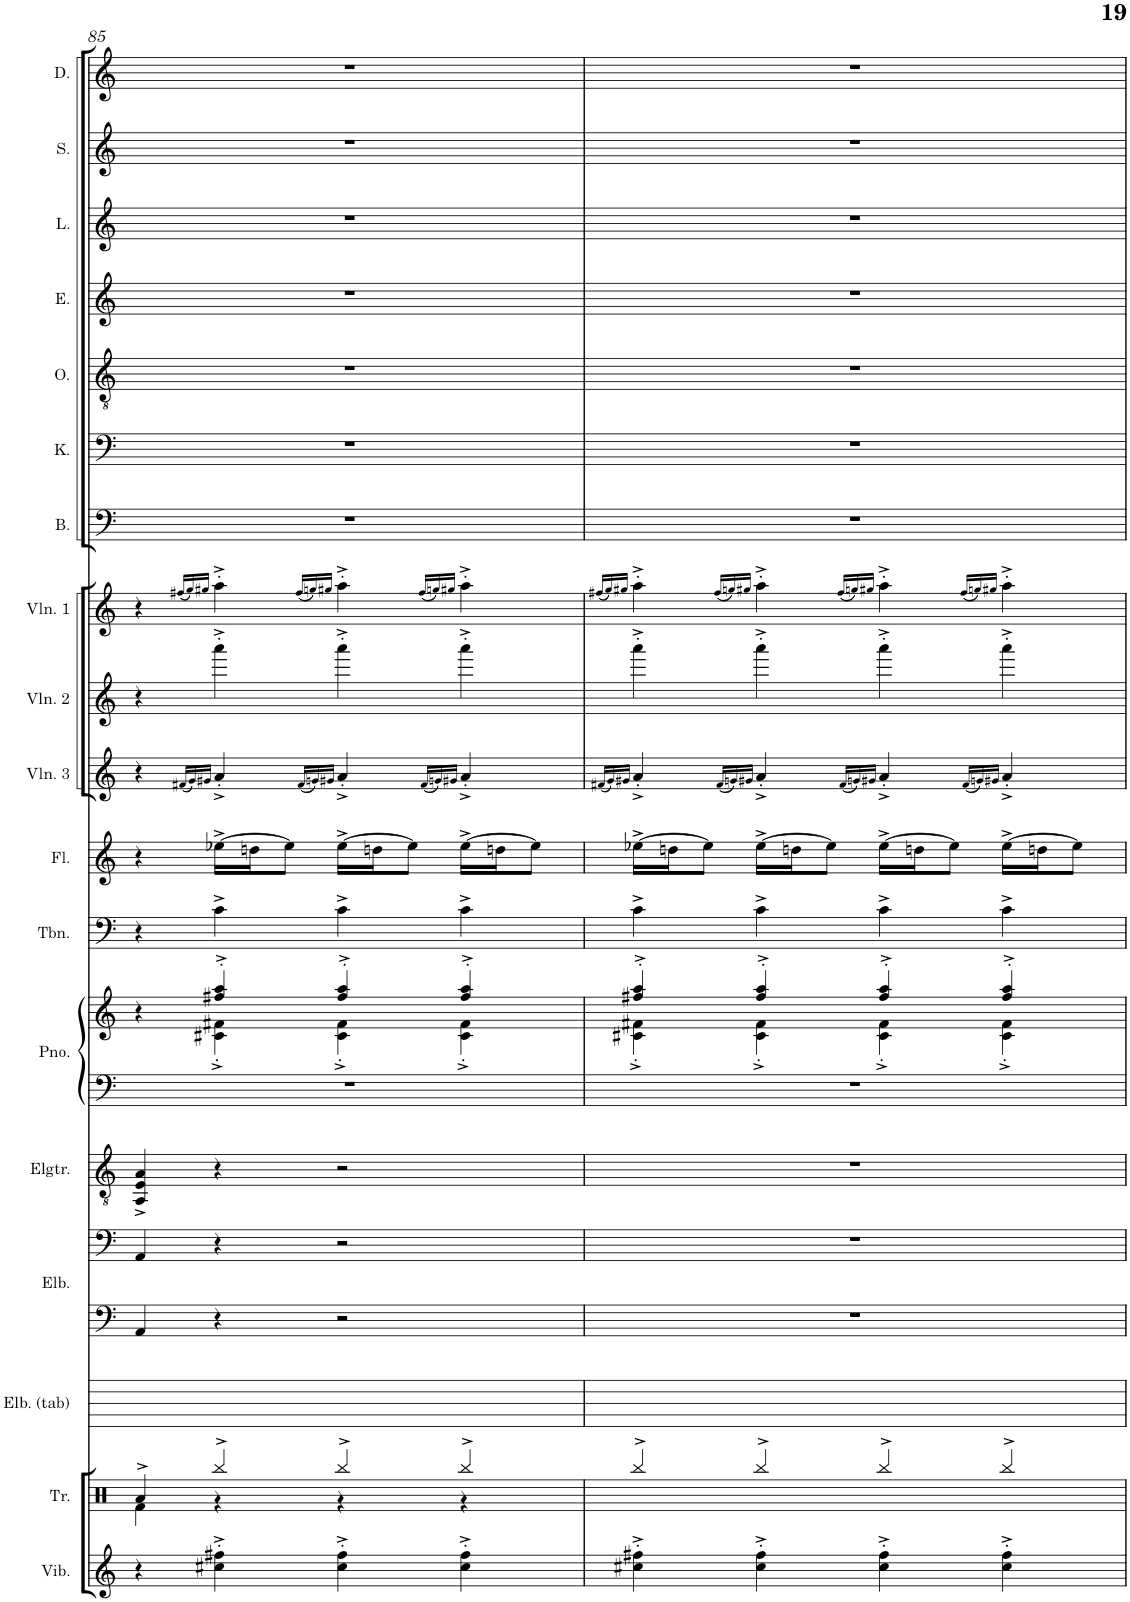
**kern	**kern	**kern	**kern	**kern	**kern	**kern	**kern	**kern	**kern
*part9	*part8	*part8	*part7	*part6	*part5	*part4	*part3	*part2	*part1
*staff10	*staff9	*staff8	*staff7	*staff6	*staff5	*staff4	*staff3	*staff2	*staff1
*I"Vibrafon	*I"Elbas	*	*I"Elgitarr	*I"Piano	*I"Trombon	*I"Tvärflöjt	*I"Violin 3	*I"Violin 2	*I"Violin 1
*I'Vib.	*I'Elb.	*	*I'Elgtr.	*I'Pno.	*I'Tbn.	*	*I'Vln. 3	*I'Vln. 2	*I'Vln. 1
!!LO:PB:g=z
*clefG2	*clefF4	*clefF4	*clefGv2	*clefG2	*clefF4	*clefG2	*clefG2	*clefG2	*clefG2
*	*Trd7c12	*Trd7c12	*	*	*	*	*	*	*
*k[]	*k[]	*	*k[]	*k[]	*k[]	*k[]	*k[]	*k[]	*k[]
*M4/4	*M4/4	*M4/4	*M4/4	*M4/4	*M4/4	*M4/4	*M4/4	*M4/4	*M4/4
=85	=85	=85	=85	=85	=85	=85	=85	=85	=85
*	*	*	*	*^	*	*	*	*	*
4r	4AA/	4AA/	4AA/^ 4E/^ 4A/^	4r	4ryy	4r	4r	4r	4r	4r
.	.	.	.	.	.	.	.	(16qf#X/LL	.	(16qff#X/LL
.	.	.	.	.	.	.	.	16qg/)	.	16qgg/)
.	.	.	.	.	.	.	.	16qg#X/JJ	.	16qgg#X/JJ
4cc#X\'^ 4ff#X\'^	4r	4r	4r	4ff#X/'^ 4aa/'^	4c#X\'^ 4f#X\'^	4c^\	[16ee-X^\LL	4a'^/	4aaa'^\	4aa'^\
.	.	.	.	.	.	.	16ddn\J	.	.	.
.	.	.	.	.	.	.	8ee-\J]	.	.	.
.	.	.	.	.	.	.	.	(16qf#/LL	.	(16qff#/LL
.	.	.	.	.	.	.	.	16qgn/)	.	16qggn/)
.	.	.	.	.	.	.	.	16qg#X/JJ	.	16qgg#X/JJ
4cc#\'^ 4ff#\'^	2r	2r	2r	4ff#/'^ 4aa/'^	4c#\'^ 4f#\'^	4c^\	[16ee-^\LL	4a'^/	4aaa'^\	4aa'^\
.	.	.	.	.	.	.	16ddn\J	.	.	.
.	.	.	.	.	.	.	8ee-\J]	.	.	.
.	.	.	.	.	.	.	.	(16qf#/LL	.	(16qff#/LL
.	.	.	.	.	.	.	.	16qgn/)	.	16qggn/)
.	.	.	.	.	.	.	.	16qg#X/JJ	.	16qgg#X/JJ
4cc#\'^ 4ff#\'^	.	.	.	4ff#/'^ 4aa/'^	4c#\'^ 4f#\'^	4c^\	[16ee-^\LL	4a'^/	4aaa'^\	4aa'^\
.	.	.	.	.	.	.	16ddn\J	.	.	.
.	.	.	.	.	.	.	8ee-\J]	.	.	.
=86	=86	=86	=86	=86	=86	=86	=86	=86	=86	=86
.	.	.	.	.	.	.	.	(16qf#X/LL	.	(16qff#X/LL
.	.	.	.	.	.	.	.	16qg/)	.	16qgg/)
.	.	.	.	.	.	.	.	16qg#X/JJ	.	16qgg#X/JJ
4cc#X\'^ 4ff#X\'^	1r	1r	1r	4ff#X/'^ 4aa/'^	4c#X\'^ 4f#X\'^	4c^\	[16ee-X^\LL	4a'^/	4aaa'^\	4aa'^\
.	.	.	.	.	.	.	16ddn\J	.	.	.
.	.	.	.	.	.	.	8ee-\J]	.	.	.
.	.	.	.	.	.	.	.	(16qf#/LL	.	(16qff#/LL
.	.	.	.	.	.	.	.	16qgn/)	.	16qggn/)
.	.	.	.	.	.	.	.	16qg#X/JJ	.	16qgg#X/JJ
4cc#\'^ 4ff#\'^	.	.	.	4ff#/'^ 4aa/'^	4c#\'^ 4f#\'^	4c^\	[16ee-^\LL	4a'^/	4aaa'^\	4aa'^\
.	.	.	.	.	.	.	16ddn\J	.	.	.
.	.	.	.	.	.	.	8ee-\J]	.	.	.
.	.	.	.	.	.	.	.	(16qf#/LL	.	(16qff#/LL
.	.	.	.	.	.	.	.	16qgn/)	.	16qggn/)
.	.	.	.	.	.	.	.	16qg#X/JJ	.	16qgg#X/JJ
4cc#\'^ 4ff#\'^	.	.	.	4ff#/'^ 4aa/'^	4c#\'^ 4f#\'^	4c^\	[16ee-^\LL	4a'^/	4aaa'^\	4aa'^\
.	.	.	.	.	.	.	16ddn\J	.	.	.
.	.	.	.	.	.	.	8ee-\J]	.	.	.
.	.	.	.	.	.	.	.	(16qf#/LL	.	(16qff#/LL
.	.	.	.	.	.	.	.	16qgn/)	.	16qggn/)
.	.	.	.	.	.	.	.	16qg#X/JJ	.	16qgg#X/JJ
4cc#\'^ 4ff#\'^	.	.	.	4ff#/'^ 4aa/'^	4c#\'^ 4f#\'^	4c^\	[16ee-^\LL	4a'^/	4aaa'^\	4aa'^\
.	.	.	.	.	.	.	16ddn\J	.	.	.
.	.	.	.	.	.	.	8ee-\J]	.	.	.
*	*	*	*	*v	*v	*	*	*	*	*
=	=	=	=	=	=	=	=	=	=
*-	*-	*-	*-	*-	*-	*-	*-	*-	*-
